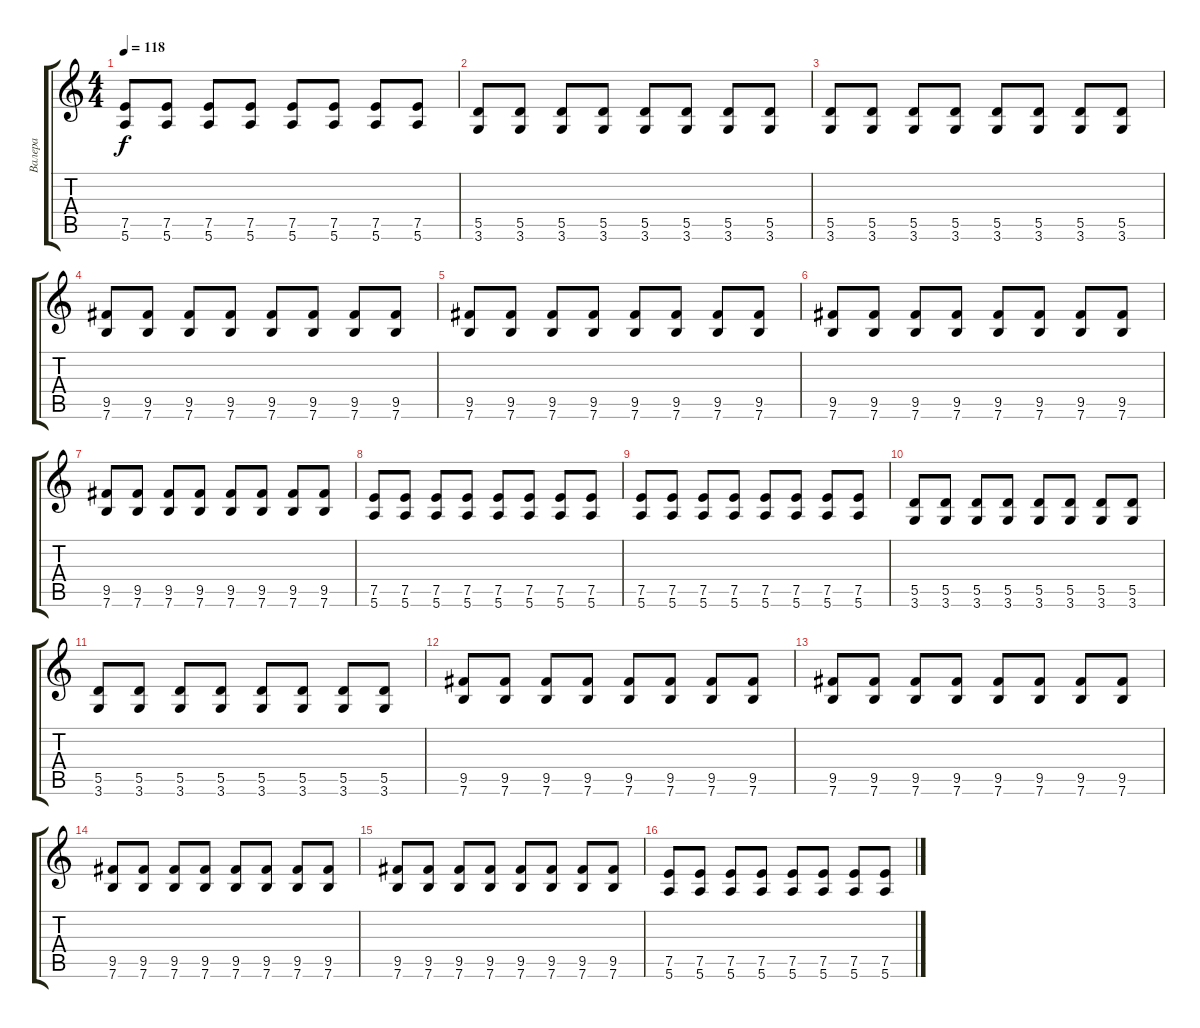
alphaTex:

\track ("Валера" "Валера") {instrument distortionguitar}
\staff {score tabs}
\tuning (E4 B3 G3 D3 A2 E2) {hide}
\ts (4 4)
\tempo 118
\clef g2
\ks c
(7.5 5.6).8{dy f} (7.5 5.6).8 (7.5 5.6).8 (7.5 5.6).8 (7.5 5.6).8 (7.5 5.6).8 (7.5 5.6).8 (7.5 5.6).8 |
(5.5 3.6).8 (5.5 3.6).8 (5.5 3.6).8 (5.5 3.6).8 (5.5 3.6).8 (5.5 3.6).8 (5.5 3.6).8 (5.5 3.6).8 |
(5.5 3.6).8 (5.5 3.6).8 (5.5 3.6).8 (5.5 3.6).8 (5.5 3.6).8 (5.5 3.6).8 (5.5 3.6).8 (5.5 3.6).8 |
(9.5 7.6).8 (9.5 7.6).8 (9.5 7.6).8 (9.5 7.6).8 (9.5 7.6).8 (9.5 7.6).8 (9.5 7.6).8 (9.5 7.6).8 |
(9.5 7.6).8 (9.5 7.6).8 (9.5 7.6).8 (9.5 7.6).8 (9.5 7.6).8 (9.5 7.6).8 (9.5 7.6).8 (9.5 7.6).8 |
(9.5 7.6).8 (9.5 7.6).8 (9.5 7.6).8 (9.5 7.6).8 (9.5 7.6).8 (9.5 7.6).8 (9.5 7.6).8 (9.5 7.6).8 |
(9.5 7.6).8 (9.5 7.6).8 (9.5 7.6).8 (9.5 7.6).8 (9.5 7.6).8 (9.5 7.6).8 (9.5 7.6).8 (9.5 7.6).8 |
(7.5 5.6).8 (7.5 5.6).8 (7.5 5.6).8 (7.5 5.6).8 (7.5 5.6).8 (7.5 5.6).8 (7.5 5.6).8 (7.5 5.6).8 |
(7.5 5.6).8 (7.5 5.6).8 (7.5 5.6).8 (7.5 5.6).8 (7.5 5.6).8 (7.5 5.6).8 (7.5 5.6).8 (7.5 5.6).8 |
(5.5 3.6).8 (5.5 3.6).8 (5.5 3.6).8 (5.5 3.6).8 (5.5 3.6).8 (5.5 3.6).8 (5.5 3.6).8 (5.5 3.6).8 |
(5.5 3.6).8 (5.5 3.6).8 (5.5 3.6).8 (5.5 3.6).8 (5.5 3.6).8 (5.5 3.6).8 (5.5 3.6).8 (5.5 3.6).8 |
(9.5 7.6).8 (9.5 7.6).8 (9.5 7.6).8 (9.5 7.6).8 (9.5 7.6).8 (9.5 7.6).8 (9.5 7.6).8 (9.5 7.6).8 |
(9.5 7.6).8 (9.5 7.6).8 (9.5 7.6).8 (9.5 7.6).8 (9.5 7.6).8 (9.5 7.6).8 (9.5 7.6).8 (9.5 7.6).8 |
(9.5 7.6).8 (9.5 7.6).8 (9.5 7.6).8 (9.5 7.6).8 (9.5 7.6).8 (9.5 7.6).8 (9.5 7.6).8 (9.5 7.6).8 |
(9.5 7.6).8 (9.5 7.6).8 (9.5 7.6).8 (9.5 7.6).8 (9.5 7.6).8 (9.5 7.6).8 (9.5 7.6).8 (9.5 7.6).8 |
(7.5 5.6).8 (7.5 5.6).8 (7.5 5.6).8 (7.5 5.6).8 (7.5 5.6).8 (7.5 5.6).8 (7.5 5.6).8 (7.5 5.6).8
